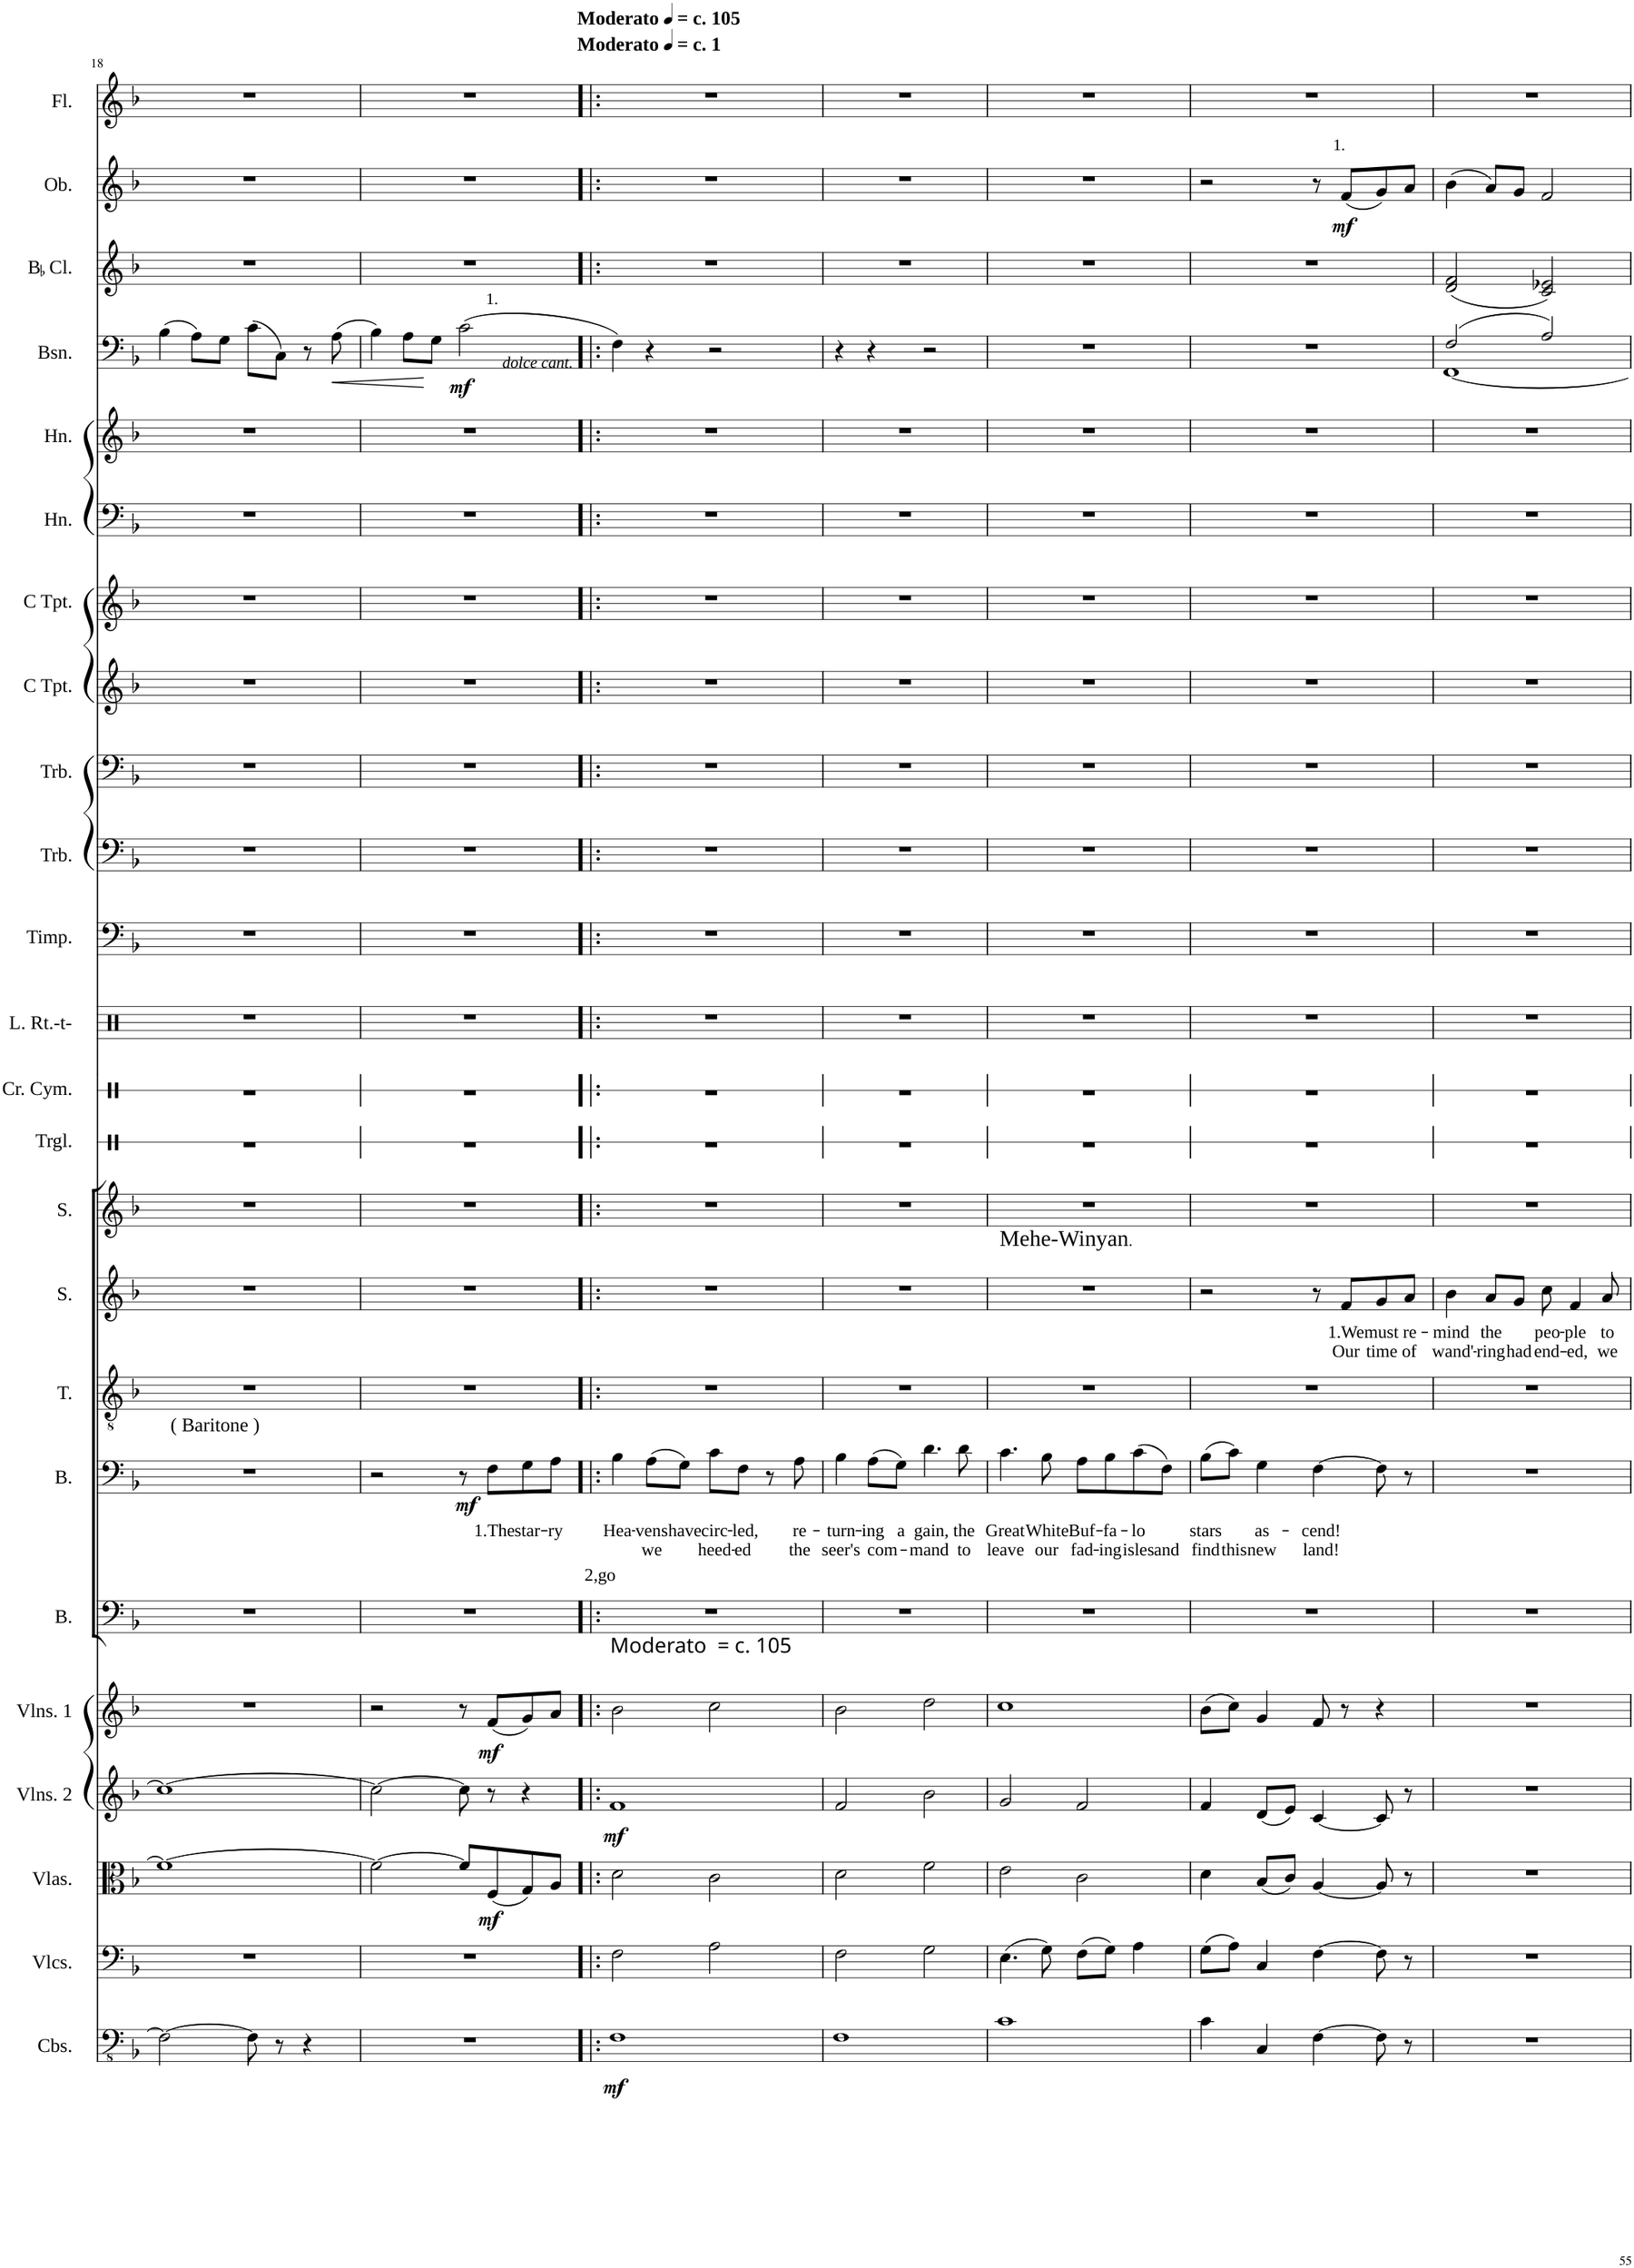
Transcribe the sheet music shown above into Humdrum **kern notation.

**kern	**dynam	**kern	**kern	**dynam	**kern	**dynam	**kern	**dynam	**kern	**kern	**text	**text	**dynam	**kern	**kern	**text	**text	**kern	**kern	**kern	**kern	**kern	**kern	**kern	**kern	**kern	**kern	**kern	**kern	**dynam	**kern	**kern	**dynam	**kern
*part24	*part24	*part23	*part22	*part22	*part21	*part21	*part20	*part20	*part19	*part18	*part18	*part18	*part18	*part17	*part16	*part16	*part16	*part15	*part14	*part13	*part12	*part11	*part10	*part9	*part8	*part7	*part6	*part5	*part4	*part4	*part3	*part2	*part2	*part1
*staff24	*staff24	*staff23	*staff22	*staff22	*staff21	*staff21	*staff20	*staff20	*staff19	*staff18	*staff18	*staff18	*staff18	*staff17	*staff16	*staff16	*staff16	*staff15	*staff14	*staff13	*staff12	*staff11	*staff10	*staff9	*staff8	*staff7	*staff6	*staff5	*staff4	*staff4	*staff3	*staff2	*staff2	*staff1
*I"Contrabasses	*	*I"Violoncellos	*I"Violas	*	*I"Violins 2	*	*I"Violins 1	*	*I"Bass	*I"Bass	*	*	*	*I"Tenor	*I"Soprano	*	*	*I"Soprano	*I"Triangle	*I"Crash Cymbal	*I"Low Roto-toms	*I"Timpani	*I"Trombone	*I"Trombone	*I"C Trumpet	*I"C Trumpet	*I"Horn	*I"Horn	*I"Bassoon	*	*I"BaccidentalFlat Clarinet	*I"Oboe	*	*I"Flute
*I'Cbs.	*	*I'Vlcs.	*I'Vlas.	*	*I'Vlns. 2	*	*I'Vlns. 1	*	*I'B.	*I'B.	*	*	*	*I'T.	*I'S.	*	*	*I'S.	*I'Trgl.	*I'Cr. Cym.	*I'L. Rt.-t-	*I'Timp.	*I'Trb.	*I'Trb.	*I'C Tpt.	*I'C Tpt.	*I'Hn.	*I'Hn.	*I'Bsn.	*	*I'BaccidentalFlat Cl.	*I'Ob.	*	*I'Fl.
!!LO:PB:g=z
*clefFv4	*	*clefF4	*clefC3	*	*clefG2	*	*clefG2	*	*clefF4	*clefF4	*	*	*	*clefGv2	*clefG2	*	*	*clefG2	*clefX	*clefX	*clefX	*clefF4	*clefF4	*clefF4	*clefG2	*clefG2	*clefF4	*clefG2	*clefF4	*	*clefG2	*clefG2	*	*clefG2
*	*	*	*	*	*	*	*	*	*	*	*	*	*	*	*	*	*	*	*	*	*	*	*	*	*	*	*ITrd4c7	*ITrd4c7	*	*	*ITrd1c2	*	*	*
*k[b-]	*	*k[b-]	*k[b-]	*	*k[b-]	*	*k[b-]	*	*k[b-]	*k[b-]	*	*	*	*k[b-]	*k[b-]	*	*	*k[b-]	*k[]	*k[]	*k[b-]	*k[b-]	*k[b-]	*k[b-]	*k[b-]	*k[b-]	*k[b-]	*k[b-]	*k[b-]	*	*k[b-]	*k[b-]	*	*k[b-]
*M4/4	*	*M4/4	*M4/4	*	*M4/4	*	*M4/4	*	*M4/4	*M4/4	*	*	*	*M4/4	*M4/4	*	*	*M4/4	*M4/4	*M4/4	*M4/4	*M4/4	*M4/4	*M4/4	*M4/4	*M4/4	*M4/4	*M4/4	*M4/4	*	*M4/4	*M4/4	*	*M4/4
=18	=18	=18	=18	=18	=18	=18	=18	=18	=18	=18	=18	=18	=18	=18	=18	=18	=18	=18	=18	=18	=18	=18	=18	=18	=18	=18	=18	=18	=18	=18	=18	=18	=18	=18
!	!	!	!	!	!	!	!	!	!	!LO:TX:a:t=( Baritone )	!	!	!	!	!	!	!	!	!	!	!	!	!	!	!	!	!	!	!	!	!	!	!	!
2FF\_	.	1r	1f_	.	1cc_	.	1r	.	1r	1r	.	.	.	1r	1r	.	.	1r	1r	1r	1r	1r	1r	1r	1r	1r	1r	1r	(4B-\	.	1r	1r	.	1r
.	.	.	.	.	.	.	.	.	.	.	.	.	.	.	.	.	.	.	.	.	.	.	.	.	.	.	.	.	8A\L)	.	.	.	.	.
.	.	.	.	.	.	.	.	.	.	.	.	.	.	.	.	.	.	.	.	.	.	.	.	.	.	.	.	.	8G\J	.	.	.	.	.
8FF\]	.	.	.	.	.	.	.	.	.	.	.	.	.	.	.	.	.	.	.	.	.	.	.	.	.	.	.	.	(8c\L	.	.	.	.	.
8r	.	.	.	.	.	.	.	.	.	.	.	.	.	.	.	.	.	.	.	.	.	.	.	.	.	.	.	.	8C\J)	.	.	.	.	.
4r	.	.	.	.	.	.	.	.	.	.	.	.	.	.	.	.	.	.	.	.	.	.	.	.	.	.	.	.	8r	.	.	.	.	.
!	!	!	!	!	!	!	!	!	!	!	!	!	!	!	!	!	!	!	!	!	!	!	!	!	!	!	!	!	!	!LO:HP:b	!	!	!	!
.	.	.	.	.	.	.	.	.	.	.	.	.	.	.	.	.	.	.	.	.	.	.	.	.	.	.	.	.	(8A\	<	.	.	.	.
.	.	.	.	.	.	.	.	.	.	.	.	.	.	.	.	.	.	.	.	.	.	.	.	.	.	.	.	.	.	[	.	.	.	.
=19	=19	=19	=19	=19	=19	=19	=19	=19	=19	=19	=19	=19	=19	=19	=19	=19	=19	=19	=19	=19	=19	=19	=19	=19	=19	=19	=19	=19	=19	=19	=19	=19	=19	=19
*	*	*	*	*	*	*	*	*	*	*	*	*	*	*	*	*	*	*	*	*	*	*	*	*	*	*	*	*	*^	*	*	*	*	*
1r	.	1r	2f\_	.	2cc\_	.	2r	.	1r	2r	.	.	.	1r	1r	.	.	1r	1r	1r	1r	1r	1r	1r	1r	1r	1r	1r	4B-\)	2ryy	.	1r	1r	.	1r
.	.	.	.	.	.	.	.	.	.	.	.	.	.	.	.	.	.	.	.	.	.	.	.	.	.	.	.	.	8A\L	.	.	.	.	.	.
.	.	.	.	.	.	.	.	.	.	.	.	.	.	.	.	.	.	.	.	.	.	.	.	.	.	.	.	.	8G\J	.	.	.	.	.	.
.	.	.	8f/L]	.	8cc\]	.	8r	.	.	8r	.	.	.	.	.	.	.	.	.	.	.	.	.	.	.	.	.	.	(2c\	8ryy	.	.	.	.	.
!	!	!	!	!	!	!	!	!	!	!	!	!	!	!	!	!	!	!	!	!	!	!	!	!	!	!	!	!	!	!LO:TX:a:t=1.	!	!	!	!	!
!	!	!	!	!	!	!	!	!	!	!	!	!	!	!	!	!	!	!	!	!	!	!	!	!	!	!	!	!	!	!LO:TX:a:i:t=dolce cant.	!	!	!	!	!
!	!	!	!	!LO:DY:b	!	!	!	!LO:DY:b	!	!	!LO:LY:b	!	!LO:DY:b	!	!	!	!	!	!	!	!	!	!	!	!	!	!	!	!	!	!LO:DY:b	!	!	!	!
.	.	.	(8F/	mf	8r	.	(8f/L	mf	.	8F\L	1.The	.	mf	.	.	.	.	.	.	.	.	.	.	.	.	.	.	.	.	4.ryy	mf	.	.	.	.
!	!	!	!	!	!	!	!	!	!	!	!LO:LY:b	!	!	!	!	!	!	!	!	!	!	!	!	!	!	!	!	!	!	!	!	!	!	!	!
.	.	.	8G/)	.	4r	.	8g/)	.	.	8G\	star-	.	.	.	.	.	.	.	.	.	.	.	.	.	.	.	.	.	.	.	.	.	.	.	.
!	!	!	!	!	!	!	!	!	!	!	!LO:LY:b	!	!	!	!	!	!	!	!	!	!	!	!	!	!	!	!	!	!	!	!	!	!	!	!
.	.	.	8A/J	.	.	.	8a/J	.	.	8A\J	-ry	.	.	.	.	.	.	.	.	.	.	.	.	.	.	.	.	.	.	.	.	.	.	.	.
=20!|:	=20!|:	=20!|:	=20!|:	=20!|:	=20!|:	=20!|:	=20!|:	=20!|:	=20!|:	=20!|:	=20!|:	=20!|:	=20!|:	=20!|:	=20!|:	=20!|:	=20!|:	=20!|:	=20!|:	=20!|:	=20!|:	=20!|:	=20!|:	=20!|:	=20!|:	=20!|:	=20!|:	=20!|:	=20!|:	=20!|:	=20!|:	=20!|:	=20!|:	=20!|:	=20!|:
!	!	!	!	!	!	!	!	!	!	!	!	!	!	!	!	!	!	!	!	!	!	!	!	!	!	!	!	!	!	!	!	!	!	!	!LO:TX:a:B:t=Moderato
!	!	!	!	!	!	!	!	!	!	!	!	!	!	!	!	!	!	!	!	!	!	!	!	!	!	!	!	!	!	!	!	!	!	!	!LO:TX:a:B:t=c. 1
!	!	!	!	!	!	!	!	!	!	!	!	!	!	!	!	!	!	!	!	!	!	!	!	!	!	!	!	!	!	!	!	!	!	!	!LO:TX:a:B:t=Moderato
!	!	!	!	!	!	!	!	!	!	!	!	!	!	!	!	!	!	!	!	!	!	!	!	!	!	!	!	!	!	!	!	!	!	!	!LO:TX:a:B:t=c. 105
!	!	!	!	!	!	!	!LO:TX:a:t=Moderato  = c. 105	!	!	!	!	!	!	!	!	!	!	!	!	!	!	!	!	!	!	!	!	!	!	!	!	!	!	!	!
!	!LO:DY:b	!	!	!	!	!LO:DY:b	!	!	!	!	!LO:LY:b	!LO:LY:b	!	!	!	!	!	!	!	!	!	!	!	!	!	!	!	!	!	!	!	!	!	!	!
*	*	*	*	*	*	*	*	*	*	*	*	*	*	*	*	*	*	*	*	*	*	*	*	*	*	*	*	*	*v	*v	*	*	*	*	*
1FF	mf	2F\	2d\	.	1f	mf	2b-\	.	1r	4B-\	Hea-	2,go	.	1r	1r	.	.	1r	1r	1r	1r	1r	1r	1r	1r	1r	1r	1r	4F\)	.	1r	1r	.	1r
!	!	!	!	!	!	!	!	!	!	!	!LO:LY:b	!LO:LY:b	!	!	!	!	!	!	!	!	!	!	!	!	!	!	!	!	!	!	!	!	!	!
.	.	.	.	.	.	.	.	.	.	(8A\L	-vens	we	.	.	.	.	.	.	.	.	.	.	.	.	.	.	.	.	4r	.	.	.	.	.
!	!	!	!	!	!	!	!	!	!	!	!LO:LY:b	!	!	!	!	!	!	!	!	!	!	!	!	!	!	!	!	!	!	!	!	!	!	!
.	.	.	.	.	.	.	.	.	.	8G\J)	have	.	.	.	.	.	.	.	.	.	.	.	.	.	.	.	.	.	.	.	.	.	.	.
!	!	!	!	!	!	!	!	!	!	!	!LO:LY:b	!LO:LY:b	!	!	!	!	!	!	!	!	!	!	!	!	!	!	!	!	!	!	!	!	!	!
.	.	2A\	2c\	.	.	.	2cc\	.	.	8c\L	circ-	heed-	.	.	.	.	.	.	.	.	.	.	.	.	.	.	.	.	2r	.	.	.	.	.
!	!	!	!	!	!	!	!	!	!	!	!LO:LY:b	!LO:LY:b	!	!	!	!	!	!	!	!	!	!	!	!	!	!	!	!	!	!	!	!	!	!
.	.	.	.	.	.	.	.	.	.	8F\J	-led,	-ed	.	.	.	.	.	.	.	.	.	.	.	.	.	.	.	.	.	.	.	.	.	.
.	.	.	.	.	.	.	.	.	.	8r	.	.	.	.	.	.	.	.	.	.	.	.	.	.	.	.	.	.	.	.	.	.	.	.
!	!	!	!	!	!	!	!	!	!	!	!LO:LY:b	!LO:LY:b	!	!	!	!	!	!	!	!	!	!	!	!	!	!	!	!	!	!	!	!	!	!
.	.	.	.	.	.	.	.	.	.	8A\	re-	the	.	.	.	.	.	.	.	.	.	.	.	.	.	.	.	.	.	.	.	.	.	.
=21	=21	=21	=21	=21	=21	=21	=21	=21	=21	=21	=21	=21	=21	=21	=21	=21	=21	=21	=21	=21	=21	=21	=21	=21	=21	=21	=21	=21	=21	=21	=21	=21	=21	=21
!	!	!	!	!	!	!	!	!	!	!	!LO:LY:b	!LO:LY:b	!	!	!	!	!	!	!	!	!	!	!	!	!	!	!	!	!	!	!	!	!	!
1FF	.	2F\	2d\	.	2f/	.	2b-\	.	1r	4B-\	-turn-	seer's	.	1r	1r	.	.	1r	1r	1r	1r	1r	1r	1r	1r	1r	1r	1r	4r	.	1r	1r	.	1r
!	!	!	!	!	!	!	!	!	!	!	!LO:LY:b	!LO:LY:b	!	!	!	!	!	!	!	!	!	!	!	!	!	!	!	!	!	!	!	!	!	!
.	.	.	.	.	.	.	.	.	.	(8A\L	-ing	com-	.	.	.	.	.	.	.	.	.	.	.	.	.	.	.	.	4r	.	.	.	.	.
!	!	!	!	!	!	!	!	!	!	!	!LO:LY:b	!	!	!	!	!	!	!	!	!	!	!	!	!	!	!	!	!	!	!	!	!	!	!
.	.	.	.	.	.	.	.	.	.	8G\J)	a	.	.	.	.	.	.	.	.	.	.	.	.	.	.	.	.	.	.	.	.	.	.	.
!	!	!	!	!	!	!	!	!	!	!	!LO:LY:b	!LO:LY:b	!	!	!	!	!	!	!	!	!	!	!	!	!	!	!	!	!	!	!	!	!	!
.	.	2G\	2f\	.	2b-\	.	2dd\	.	.	4.d\	gain,	mand	.	.	.	.	.	.	.	.	.	.	.	.	.	.	.	.	2r	.	.	.	.	.
!	!	!	!	!	!	!	!	!	!	!	!LO:LY:b	!LO:LY:b	!	!	!	!	!	!	!	!	!	!	!	!	!	!	!	!	!	!	!	!	!	!
.	.	.	.	.	.	.	.	.	.	8d\	the	to	.	.	.	.	.	.	.	.	.	.	.	.	.	.	.	.	.	.	.	.	.	.
=22	=22	=22	=22	=22	=22	=22	=22	=22	=22	=22	=22	=22	=22	=22	=22	=22	=22	=22	=22	=22	=22	=22	=22	=22	=22	=22	=22	=22	=22	=22	=22	=22	=22	=22
!	!	!	!	!	!	!	!	!	!	!	!	!	!	!	!LO:TX:a:t=Mehe-Winyan	!	!	!	!	!	!	!	!	!	!	!	!	!	!	!	!	!	!	!
!	!	!	!	!	!	!	!	!	!	!	!	!	!	!	!LO:TX:a:t=.	!	!	!	!	!	!	!	!	!	!	!	!	!	!	!	!	!	!	!
!	!	!	!	!	!	!	!	!	!	!	!LO:LY:b	!LO:LY:b	!	!	!	!	!	!	!	!	!	!	!	!	!	!	!	!	!	!	!	!	!	!
1C	.	(4.E\	2e\	.	2g/	.	1cc	.	1r	4.c\	Great	leave	.	1r	1r	.	.	1r	1r	1r	1r	1r	1r	1r	1r	1r	1r	1r	1r	.	1r	1r	.	1r
!	!	!	!	!	!	!	!	!	!	!	!LO:LY:b	!LO:LY:b	!	!	!	!	!	!	!	!	!	!	!	!	!	!	!	!	!	!	!	!	!	!
.	.	8G\)	.	.	.	.	.	.	.	8B-\	White	our	.	.	.	.	.	.	.	.	.	.	.	.	.	.	.	.	.	.	.	.	.	.
!	!	!	!	!	!	!	!	!	!	!	!LO:LY:b	!LO:LY:b	!	!	!	!	!	!	!	!	!	!	!	!	!	!	!	!	!	!	!	!	!	!
.	.	(8F\L	2c\	.	2f/	.	.	.	.	8A\L	Buf-	fad-	.	.	.	.	.	.	.	.	.	.	.	.	.	.	.	.	.	.	.	.	.	.
!	!	!	!	!	!	!	!	!	!	!	!LO:LY:b	!LO:LY:b	!	!	!	!	!	!	!	!	!	!	!	!	!	!	!	!	!	!	!	!	!	!
.	.	8G\J)	.	.	.	.	.	.	.	8B-\	-fa-	-ing	.	.	.	.	.	.	.	.	.	.	.	.	.	.	.	.	.	.	.	.	.	.
!	!	!	!	!	!	!	!	!	!	!	!LO:LY:b	!LO:LY:b	!	!	!	!	!	!	!	!	!	!	!	!	!	!	!	!	!	!	!	!	!	!
.	.	4A\	.	.	.	.	.	.	.	(8c\	-lo	isles	.	.	.	.	.	.	.	.	.	.	.	.	.	.	.	.	.	.	.	.	.	.
!	!	!	!	!	!	!	!	!	!	!	!	!LO:LY:b	!	!	!	!	!	!	!	!	!	!	!	!	!	!	!	!	!	!	!	!	!	!
.	.	.	.	.	.	.	.	.	.	8F\J)	.	and	.	.	.	.	.	.	.	.	.	.	.	.	.	.	.	.	.	.	.	.	.	.
=23	=23	=23	=23	=23	=23	=23	=23	=23	=23	=23	=23	=23	=23	=23	=23	=23	=23	=23	=23	=23	=23	=23	=23	=23	=23	=23	=23	=23	=23	=23	=23	=23	=23	=23
!	!	!	!	!	!	!	!	!	!	!	!LO:LY:b	!LO:LY:b	!	!	!	!	!	!	!	!	!	!	!	!	!	!	!	!	!	!	!	!	!	!
4C\	.	(8G\L	4d\	.	4f/	.	(8b-\L	.	1r	(8B-\L	stars	find	.	1r	2r	.	.	1r	1r	1r	1r	1r	1r	1r	1r	1r	1r	1r	1r	.	1r	2r	.	1r
!	!	!	!	!	!	!	!	!	!	!	!	!LO:LY:b	!	!	!	!	!	!	!	!	!	!	!	!	!	!	!	!	!	!	!	!	!	!
.	.	8A\J)	.	.	.	.	8cc\J)	.	.	8c\J)	.	this	.	.	.	.	.	.	.	.	.	.	.	.	.	.	.	.	.	.	.	.	.	.
!	!	!	!	!	!	!	!	!	!	!	!LO:LY:b	!LO:LY:b	!	!	!	!	!	!	!	!	!	!	!	!	!	!	!	!	!	!	!	!	!	!
4CC/	.	4C/	(8B-/L	.	(8d/L	.	4g/	.	.	4G\	as-	new	.	.	.	.	.	.	.	.	.	.	.	.	.	.	.	.	.	.	.	.	.	.
.	.	.	8c/J)	.	8e/J)	.	.	.	.	.	.	.	.	.	.	.	.	.	.	.	.	.	.	.	.	.	.	.	.	.	.	.	.	.
!	!	!	!	!	!	!	!	!	!	!	!	!	!	!	!	!	!	!	!	!	!	!	!	!	!	!	!	!	!	!	!	!LO:TX:a:t=1.	!	!
!	!	!	!	!	!	!	!	!	!	!	!LO:LY:b	!LO:LY:b	!	!	!	!	!	!	!	!	!	!	!	!	!	!	!	!	!	!	!	!	!	!
[4FF\	.	[4F\	[4A/	.	[4c/	.	8f/	.	.	[4F\	-cend!	land!	.	.	8r	.	.	.	.	.	.	.	.	.	.	.	.	.	.	.	.	8r	.	.
!	!	!	!	!	!	!	!	!	!	!	!	!	!	!	!	!LO:LY:b	!LO:LY:b	!	!	!	!	!	!	!	!	!	!	!	!	!	!	!	!LO:DY:b	!
.	.	.	.	.	.	.	8r	.	.	.	.	.	.	.	8f/L	1.We	Our	.	.	.	.	.	.	.	.	.	.	.	.	.	.	(8f/L	mf	.
!	!	!	!	!	!	!	!	!	!	!	!	!	!	!	!	!LO:LY:b	!LO:LY:b	!	!	!	!	!	!	!	!	!	!	!	!	!	!	!	!	!
8FF\]	.	8F\]	8A/]	.	8c/]	.	4r	.	.	8F\]	.	.	.	.	8g/	must	time	.	.	.	.	.	.	.	.	.	.	.	.	.	.	8g/)	.	.
!	!	!	!	!	!	!	!	!	!	!	!	!	!	!	!	!LO:LY:b	!LO:LY:b	!	!	!	!	!	!	!	!	!	!	!	!	!	!	!	!	!
8r	.	8r	8r	.	8r	.	.	.	.	8r	.	.	.	.	8a/J	re-	of	.	.	.	.	.	.	.	.	.	.	.	.	.	.	8a/J	.	.
=24	=24	=24	=24	=24	=24	=24	=24	=24	=24	=24	=24	=24	=24	=24	=24	=24	=24	=24	=24	=24	=24	=24	=24	=24	=24	=24	=24	=24	=24	=24	=24	=24	=24	=24
!	!	!	!	!	!	!	!	!	!	!	!	!	!	!	!	!LO:LY:b	!LO:LY:b	!	!	!	!	!	!	!	!	!	!	!	!	!	!	!	!	!
*	*	*	*	*	*	*	*	*	*	*	*	*	*	*	*	*	*	*	*	*	*	*	*	*	*	*	*	*	*^	*	*	*	*	*
1r	.	1r	1r	.	1r	.	1r	.	1r	1r	.	.	.	1r	4b-\	-mind	wand'-	1r	1r	1r	1r	1r	1r	1r	1r	1r	1r	1r	(2F/	[1FF	.	(2d/ 2f/	(4b-\	.	1r
!	!	!	!	!	!	!	!	!	!	!	!	!	!	!	!	!LO:LY:b	!LO:LY:b	!	!	!	!	!	!	!	!	!	!	!	!	!	!	!	!	!	!
.	.	.	.	.	.	.	.	.	.	.	.	.	.	.	8a/L	the	-ring	.	.	.	.	.	.	.	.	.	.	.	.	.	.	.	8a/L)	.	.
!	!	!	!	!	!	!	!	!	!	!	!	!	!	!	!	!	!LO:LY:b	!	!	!	!	!	!	!	!	!	!	!	!	!	!	!	!	!	!
.	.	.	.	.	.	.	.	.	.	.	.	.	.	.	8g/J	.	had	.	.	.	.	.	.	.	.	.	.	.	.	.	.	.	8g/J	.	.
!	!	!	!	!	!	!	!	!	!	!	!	!	!	!	!	!LO:LY:b	!LO:LY:b	!	!	!	!	!	!	!	!	!	!	!	!	!	!	!	!	!	!
.	.	.	.	.	.	.	.	.	.	.	.	.	.	.	8cc\	peo-	end-	.	.	.	.	.	.	.	.	.	.	.	2A/)	.	.	2c/ 2e-X/)	2f/	.	.
!	!	!	!	!	!	!	!	!	!	!	!	!	!	!	!	!LO:LY:b	!LO:LY:b	!	!	!	!	!	!	!	!	!	!	!	!	!	!	!	!	!	!
.	.	.	.	.	.	.	.	.	.	.	.	.	.	.	4f/	-ple	-ed,	.	.	.	.	.	.	.	.	.	.	.	.	.	.	.	.	.	.
!	!	!	!	!	!	!	!	!	!	!	!	!	!	!	!	!LO:LY:b	!LO:LY:b	!	!	!	!	!	!	!	!	!	!	!	!	!	!	!	!	!	!
.	.	.	.	.	.	.	.	.	.	.	.	.	.	.	8a/	to	we	.	.	.	.	.	.	.	.	.	.	.	.	.	.	.	.	.	.
*	*	*	*	*	*	*	*	*	*	*	*	*	*	*	*	*	*	*	*	*	*	*	*	*	*	*	*	*	*v	*v	*	*	*	*	*
=	=	=	=	=	=	=	=	=	=	=	=	=	=	=	=	=	=	=	=	=	=	=	=	=	=	=	=	=	=	=	=	=	=	=
*-	*-	*-	*-	*-	*-	*-	*-	*-	*-	*-	*-	*-	*-	*-	*-	*-	*-	*-	*-	*-	*-	*-	*-	*-	*-	*-	*-	*-	*-	*-	*-	*-	*-	*-
